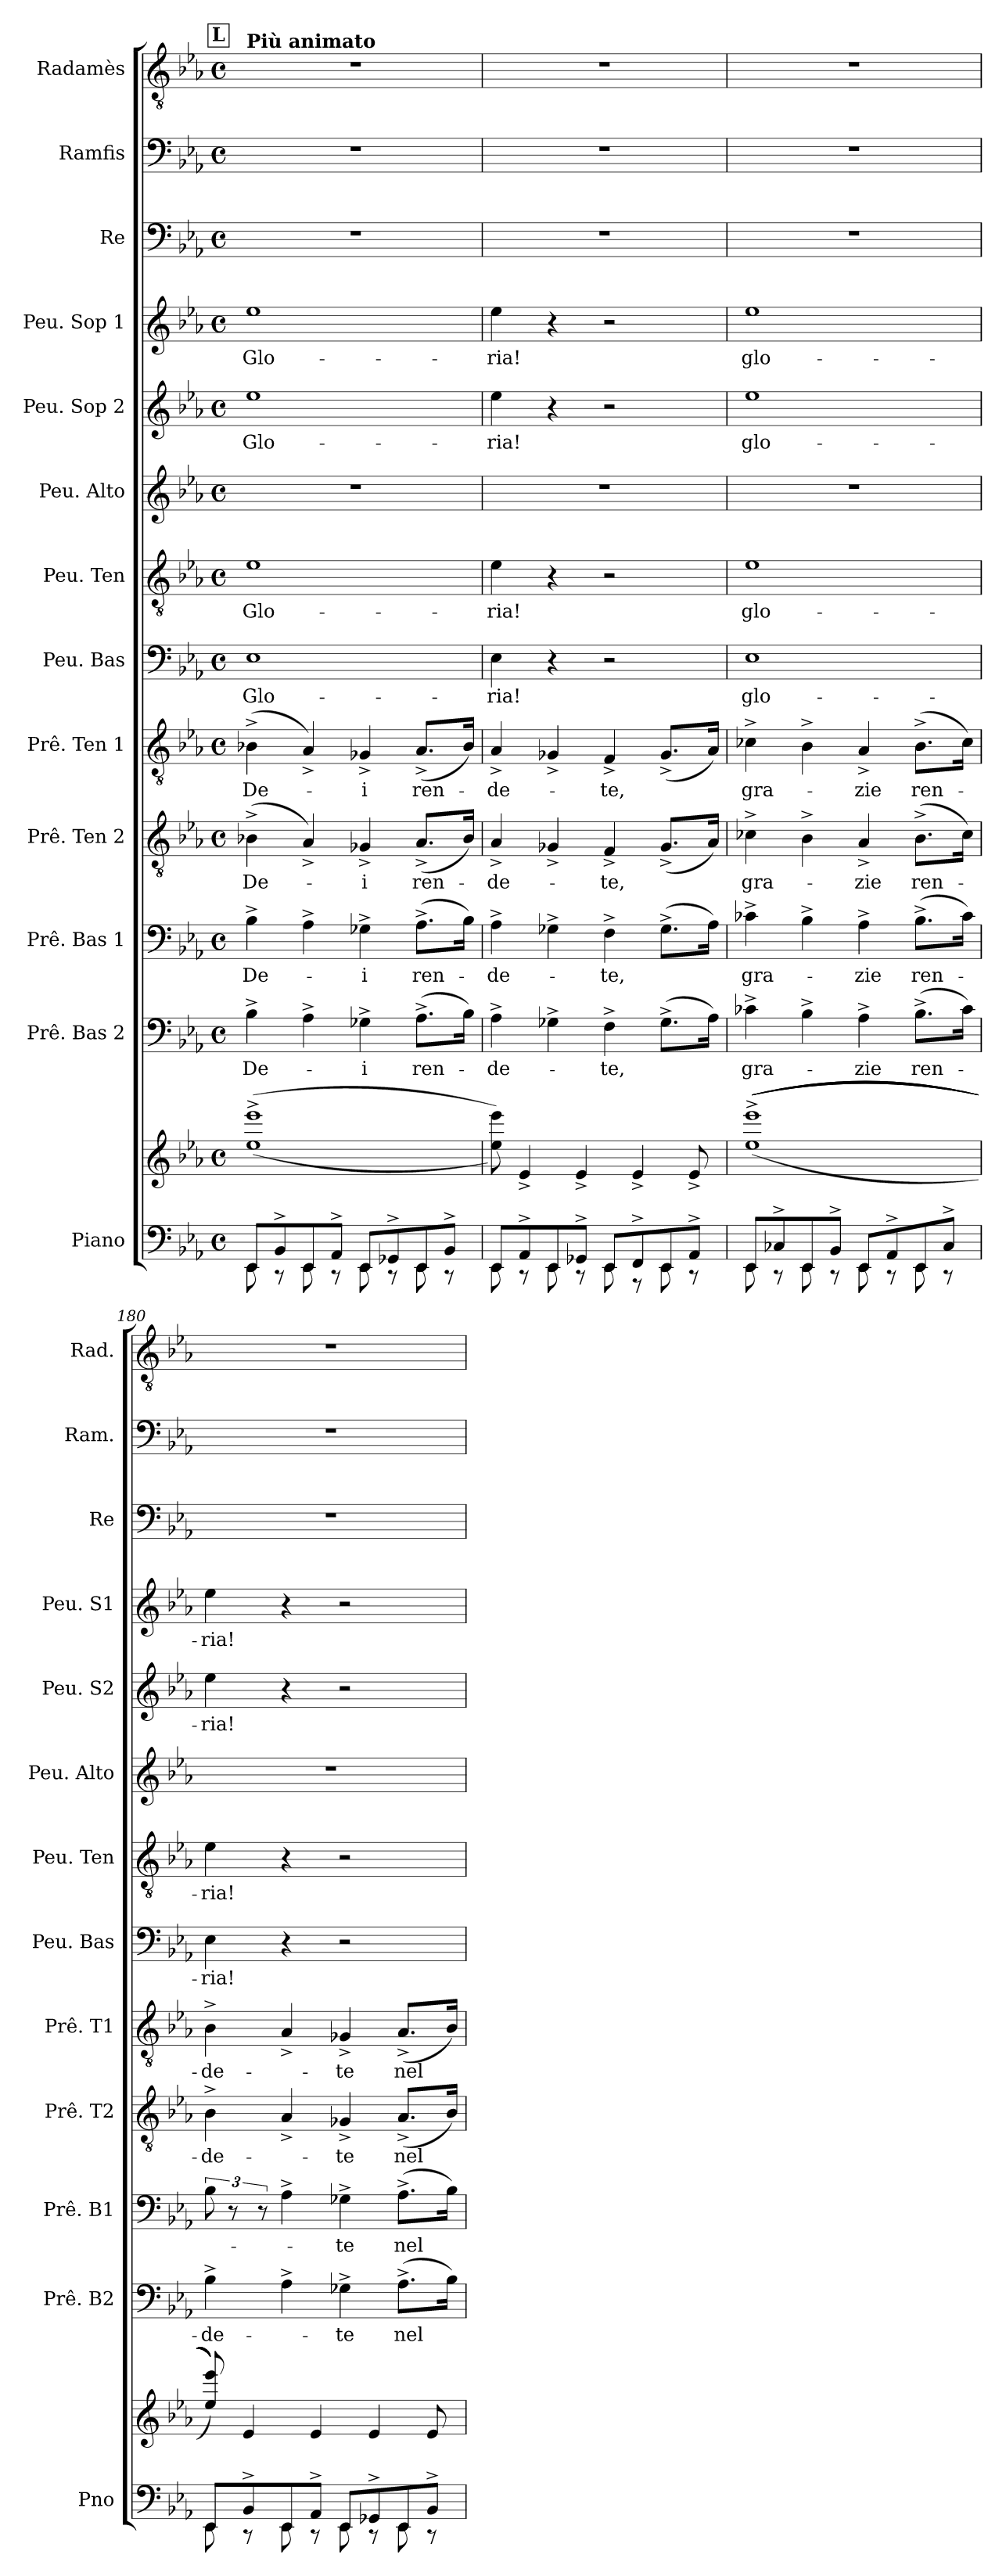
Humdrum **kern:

**kern	**kern	**kern	**text	**kern	**text	**kern	**text	**kern	**text	**kern	**text	**kern	**text	**kern	**kern	**text	**kern	**text	**kern	**kern	**kern
*part13	*part13	*part12	*part12	*part11	*part11	*part10	*part10	*part9	*part9	*part8	*part8	*part7	*part7	*part6	*part5	*part5	*part4	*part4	*part3	*part2	*part1
*staff14	*staff13	*staff12	*staff12	*staff11	*staff11	*staff10	*staff10	*staff9	*staff9	*staff8	*staff8	*staff7	*staff7	*staff6	*staff5	*staff5	*staff4	*staff4	*staff3	*staff2	*staff1
*I"Piano	*	*I"Prê. Bas 2	*	*I"Prê. Bas 1	*	*I"Prê. Ten 2	*	*I"Prê. Ten 1	*	*I"Peu. Bas	*	*I"Peu. Ten	*	*I"Peu. Alto	*I"Peu. Sop 2	*	*I"Peu. Sop 1	*	*I"Re	*I"Ramfis	*I"Radamès
*I'Pno	*	*I'Prê. B2	*	*I'Prê. B1	*	*I'Prê. T2	*	*I'Prê. T1	*	*I'Peu. Bas	*	*I'Peu. Ten	*	*I'Peu. Alto	*I'Peu. S2	*	*I'Peu. S1	*	*I'Re	*I'Ram.	*I'Rad.
*clefF4	*clefG2	*clefF4	*	*clefF4	*	*clefGv2	*	*clefGv2	*	*clefF4	*	*clefGv2	*	*clefG2	*clefG2	*	*clefG2	*	*clefF4	*clefF4	*clefGv2
*k[b-e-a-]	*k[b-e-a-]	*k[b-e-a-]	*	*k[b-e-a-]	*	*k[b-e-a-]	*	*k[b-e-a-]	*	*k[b-e-a-]	*	*k[b-e-a-]	*	*k[b-e-a-]	*k[b-e-a-]	*	*k[b-e-a-]	*	*k[b-e-a-]	*k[b-e-a-]	*k[b-e-a-]
*M4/4	*M4/4	*M4/4	*	*M4/4	*	*M4/4	*	*M4/4	*	*M4/4	*	*M4/4	*	*M4/4	*M4/4	*	*M4/4	*	*M4/4	*M4/4	*M4/4
*met(c)	*met(c)	*met(c)	*	*met(c)	*	*met(c)	*	*met(c)	*	*met(c)	*	*met(c)	*	*met(c)	*met(c)	*	*met(c)	*	*met(c)	*met(c)	*met(c)
*MM132	*MM132	*MM132	*	*MM132	*	*MM132	*	*MM132	*	*MM132	*	*MM132	*	*MM132	*MM132	*	*MM132	*	*MM132	*MM132	*MM132
!!LO:REH:place=s1:a:fs=18:t=L
=177	=177	=177	=177	=177	=177	=177	=177	=177	=177	=177	=177	=177	=177	=177	=177	=177	=177	=177	=177	=177	=177
*^	*	*	*	*	*	*	*	*	*	*	*	*	*	*	*	*	*	*	*	*	*
!	!	!	!	!	!	!	!	!	!	!	!	!	!	!	!	!	!	!	!	!	!	!LO:TX:a:B:t=Più animato
!	!	!	!	!LO:LY:b:color=#0055FF	!	!LO:LY:b:color=#0055FF	!	!LO:LY:b:color=#0055FF	!	!LO:LY:b:color=#0055FF	!	!LO:LY:b:color=#0055FF	!	!LO:LY:b:color=#AA0000	!	!	!LO:LY:b:color=#0055FF	!	!LO:LY:b:color=#0055FF	!	!	!
8EE-/L	8EE-\	(>(>1ee-^ 1eee-^	4B-^\	De-	4B-^\	De-	(>4B-X^\	De-	(>4B-X^\	De-	1E-	Glo-	1e-	Glo-	1r	1ee-	Glo-	1ee-	Glo-	1r	1r	1r
8BB-^/	8r	.	.	.	.	.	.	.	.	.	.	.	.	.	.	.	.	.	.	.	.	.
8EE-/	8EE-\	.	4A-^\	.	4A-^\	.	4A-^/)	.	4A-^/)	.	.	.	.	.	.	.	.	.	.	.	.	.
8AA-^/J	8r	.	.	.	.	.	.	.	.	.	.	.	.	.	.	.	.	.	.	.	.	.
!	!	!	!	!LO:LY:b:color=#0055FF	!	!LO:LY:b:color=#0055FF	!	!LO:LY:b:color=#0055FF	!	!LO:LY:b:color=#0055FF	!	!	!	!	!	!	!	!	!	!	!	!
8EE-/L	8EE-\	.	4G-X^\	-i	4G-X^\	-i	4G-X^/	-i	4G-X^/	-i	.	.	.	.	.	.	.	.	.	.	.	.
8GG-X^/	8r	.	.	.	.	.	.	.	.	.	.	.	.	.	.	.	.	.	.	.	.	.
!	!	!	!	!LO:LY:b:color=#0055FF	!	!LO:LY:b:color=#0055FF	!	!LO:LY:b:color=#0055FF	!	!LO:LY:b:color=#0055FF	!	!	!	!	!	!	!	!	!	!	!	!
8EE-/	8EE-\	.	(>8.A-^\L	ren-	(>8.A-^\L	ren-	(<8.A-^/L	ren-	(<8.A-^/L	ren-	.	.	.	.	.	.	.	.	.	.	.	.
8BB-^/J	8r	.	.	.	.	.	.	.	.	.	.	.	.	.	.	.	.	.	.	.	.	.
.	.	.	16B-\Jk)	.	16B-\Jk)	.	16B-/Jk)	.	16B-/Jk)	.	.	.	.	.	.	.	.	.	.	.	.	.
=178	=178	=178	=178	=178	=178	=178	=178	=178	=178	=178	=178	=178	=178	=178	=178	=178	=178	=178	=178	=178	=178	=178
!	!	!	!	!LO:LY:b:color=#0055FF	!	!LO:LY:b:color=#0055FF	!	!LO:LY:b:color=#0055FF	!	!LO:LY:b:color=#0055FF	!	!LO:LY:b:color=#0055FF	!	!LO:LY:b:color=#AA0000	!	!	!LO:LY:b:color=#0055FF	!	!LO:LY:b:color=#0055FF	!	!	!
8EE-/L	8EE-\	8ee-\ 8eee-\))	4A-^\	-de-	4A-^\	-de-	4A-^/	-de-	4A-^/	-de-	4E-\	-ria!	4e-\	-ria!	1r	4ee-\	-ria!	4ee-\	-ria!	1r	1r	1r
8AA-^/	8r	4e-^/	.	.	.	.	.	.	.	.	.	.	.	.	.	.	.	.	.	.	.	.
8EE-/	8EE-\	.	4G-X^\	.	4G-X^\	.	4G-X^/	.	4G-X^/	.	4r	.	4r	.	.	4r	.	4r	.	.	.	.
8GG-X^/J	8r	4e-^/	.	.	.	.	.	.	.	.	.	.	.	.	.	.	.	.	.	.	.	.
!	!	!	!	!LO:LY:b:color=#0055FF	!	!LO:LY:b:color=#0055FF	!	!LO:LY:b:color=#0055FF	!	!LO:LY:b:color=#0055FF	!	!	!	!	!	!	!	!	!	!	!	!
8EE-/L	8EE-\	.	4F^\	-te,	4F^\	-te,	4F^/	-te,	4F^/	-te,	2r	.	2r	.	.	2r	.	2r	.	.	.	.
8FF^/	8r	4e-^/	.	.	.	.	.	.	.	.	.	.	.	.	.	.	.	.	.	.	.	.
8EE-/	8EE-\	.	(>8.G-^\L	.	(>8.G-^\L	.	(<8.G-^/L	.	(<8.G-^/L	.	.	.	.	.	.	.	.	.	.	.	.	.
8AA-^/J	8r	8e-^/	.	.	.	.	.	.	.	.	.	.	.	.	.	.	.	.	.	.	.	.
.	.	.	16A-\Jk)	.	16A-\Jk)	.	16A-/Jk)	.	16A-/Jk)	.	.	.	.	.	.	.	.	.	.	.	.	.
=179	=179	=179	=179	=179	=179	=179	=179	=179	=179	=179	=179	=179	=179	=179	=179	=179	=179	=179	=179	=179	=179	=179
!	!	!	!	!LO:LY:b:color=#0055FF	!	!LO:LY:b:color=#0055FF	!	!LO:LY:b:color=#0055FF	!	!LO:LY:b:color=#0055FF	!	!LO:LY:b:color=#0055FF	!	!LO:LY:b:color=#AA0000	!	!	!LO:LY:b:color=#0055FF	!	!LO:LY:b:color=#0055FF	!	!	!
8EE-/L	8EE-\	(>(>(>(>(>(>1ee-^ 1eee-^	4c-X^\	gra-	4c-X^\	gra-	4c-X^\	gra-	4c-X^\	gra-	1E-	glo-	1e-	glo-	1r	1ee-	glo-	1ee-	glo-	1r	1r	1r
8C-X^/	8r	.	.	.	.	.	.	.	.	.	.	.	.	.	.	.	.	.	.	.	.	.
8EE-/	8EE-\	.	4B-^\	.	4B-^\	.	4B-^\	.	4B-^\	.	.	.	.	.	.	.	.	.	.	.	.	.
8BB-^/J	8r	.	.	.	.	.	.	.	.	.	.	.	.	.	.	.	.	.	.	.	.	.
!	!	!	!	!LO:LY:b:color=#0055FF	!	!LO:LY:b:color=#0055FF	!	!LO:LY:b:color=#0055FF	!	!LO:LY:b:color=#0055FF	!	!	!	!	!	!	!	!	!	!	!	!
8EE-/L	8EE-\	.	4A-^\	-zie	4A-^\	-zie	4A-^/	-zie	4A-^/	-zie	.	.	.	.	.	.	.	.	.	.	.	.
8AA-^/	8r	.	.	.	.	.	.	.	.	.	.	.	.	.	.	.	.	.	.	.	.	.
!	!	!	!	!LO:LY:b:color=#0055FF	!	!LO:LY:b:color=#0055FF	!	!LO:LY:b:color=#0055FF	!	!LO:LY:b:color=#0055FF	!	!	!	!	!	!	!	!	!	!	!	!
8EE-/	8EE-\	.	(>8.B-^\L	ren-	(>8.B-^\L	ren-	(>8.B-^\L	ren-	(>8.B-^\L	ren-	.	.	.	.	.	.	.	.	.	.	.	.
8C-^/J	8r	.	.	.	.	.	.	.	.	.	.	.	.	.	.	.	.	.	.	.	.	.
.	.	.	16c-\Jk)	.	16c-\Jk)	.	16c-\Jk)	.	16c-\Jk)	.	.	.	.	.	.	.	.	.	.	.	.	.
!!LO:PB:g=z
=180	=180	=180	=180	=180	=180	=180	=180	=180	=180	=180	=180	=180	=180	=180	=180	=180	=180	=180	=180	=180	=180	=180
!	!	!	!	!LO:LY:b:color=#0055FF	!	!	!	!LO:LY:b:color=#0055FF	!	!LO:LY:b:color=#0055FF	!	!LO:LY:b:color=#0055FF	!	!LO:LY:b:color=#AA0000	!	!	!LO:LY:b:color=#0055FF	!	!LO:LY:b:color=#0055FF	!	!	!
8EE-/L	8EE-\	8ee-/ 8eee-/))))))	4B-^\	-de-	12B-\	.	4B-^\	-de-	4B-^\	-de-	4E-\	-ria!	4e-\	-ria!	1r	4ee-\	-ria!	4ee-\	-ria!	1r	1r	1r
.	.	.	.	.	12r	.	.	.	.	.	.	.	.	.	.	.	.	.	.	.	.	.
8BB-^/	8r	4e-/	.	.	.	.	.	.	.	.	.	.	.	.	.	.	.	.	.	.	.	.
.	.	.	.	.	12r	.	.	.	.	.	.	.	.	.	.	.	.	.	.	.	.	.
8EE-/	8EE-\	.	4A-^\	.	4A-^\	.	4A-^/	.	4A-^/	.	4r	.	4r	.	.	4r	.	4r	.	.	.	.
8AA-^/J	8r	4e-/	.	.	.	.	.	.	.	.	.	.	.	.	.	.	.	.	.	.	.	.
!	!	!	!	!LO:LY:b:color=#0055FF	!	!LO:LY:b:color=#0055FF	!	!LO:LY:b:color=#0055FF	!	!LO:LY:b:color=#0055FF	!	!	!	!	!	!	!	!	!	!	!	!
8EE-/L	8EE-\	.	4G-X^\	-te	4G-X^\	-te	4G-X^/	-te	4G-X^/	-te	2r	.	2r	.	.	2r	.	2r	.	.	.	.
8GG-X^/	8r	4e-/	.	.	.	.	.	.	.	.	.	.	.	.	.	.	.	.	.	.	.	.
!	!	!	!	!LO:LY:b:color=#0055FF	!	!LO:LY:b:color=#0055FF	!	!LO:LY:b:color=#0055FF	!	!LO:LY:b:color=#0055FF	!	!	!	!	!	!	!	!	!	!	!	!
8EE-/	8EE-\	.	(>8.A-^\L	nel	(>8.A-^\L	nel	(<8.A-^/L	nel	(<8.A-^/L	nel	.	.	.	.	.	.	.	.	.	.	.	.
8BB-^/J	8r	8e-/	.	.	.	.	.	.	.	.	.	.	.	.	.	.	.	.	.	.	.	.
.	.	.	16B-\Jk)	.	16B-\Jk)	.	16B-/Jk)	.	16B-/Jk)	.	.	.	.	.	.	.	.	.	.	.	.	.
*v	*v	*	*	*	*	*	*	*	*	*	*	*	*	*	*	*	*	*	*	*	*	*
=	=	=	=	=	=	=	=	=	=	=	=	=	=	=	=	=	=	=	=	=	=
*-	*-	*-	*-	*-	*-	*-	*-	*-	*-	*-	*-	*-	*-	*-	*-	*-	*-	*-	*-	*-	*-
